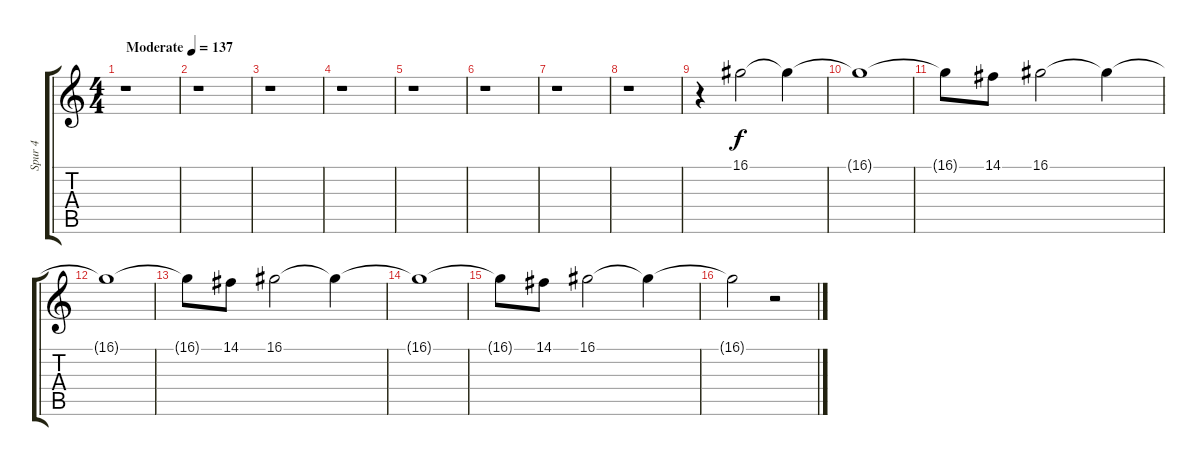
\track ("Spur 4" "Spur 4") {instrument lead1square}
\staff {score tabs}
\tuning (E4 B3 G3 D3 A2 E2) {hide}
\ts (4 4)
\tempo (137 "Moderate")
\clef g2
\ks c
r.1{dy f instrument lead1square} |
r.1 |
r.1 |
r.1 |
r.1 |
r.1 |
r.1 |
r.1 |
r.4 16.1.2 16.1{t}.4 |
16.1{t}.1 |
16.1{t}.8 14.1.8 16.1.2 16.1{t}.4 |
16.1{t}.1 |
16.1{t}.8 14.1.8 16.1.2 16.1{t}.4 |
16.1{t}.1 |
16.1{t}.8 14.1.8 16.1.2 16.1{t}.4 |
16.1{t}.2 r.2
